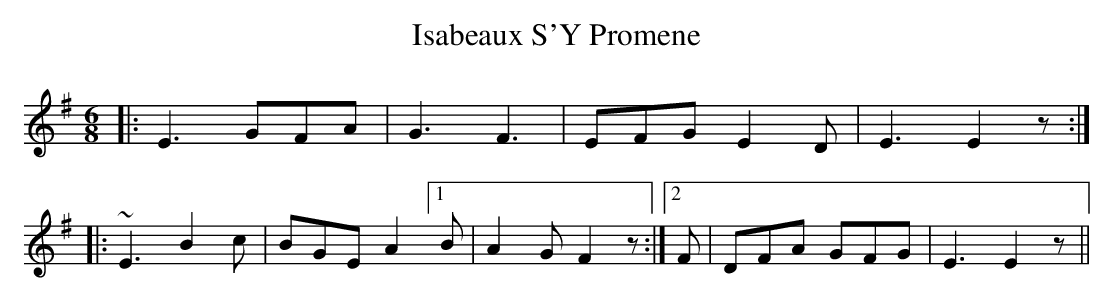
X:1
T: Isabeaux S'Y Promene
M: 6/8
L: 1/8
K: Emin
|:E3 GFA|G3 F3|EFG E2D|E3E2z:|
|:~E3 B2c|BGE A2 [1 B|A2G F2z:|2 F|DFA GFG|E3E2z||
